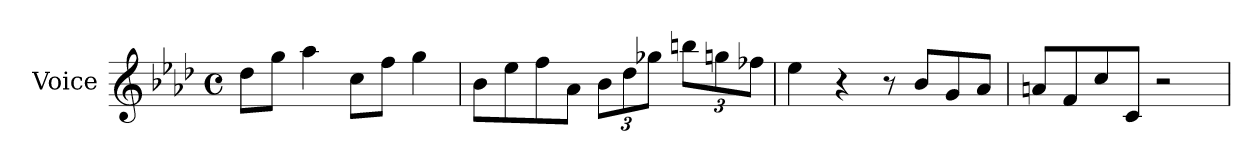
**kern
*part1
*staff1
*I"Voice
*I'Voice
*clefG2
*k[b-e-a-d-]
*M4/4
*met(c)
=1
8dd-\L
8gg\J
4aa-\
8cc\L
8ff\J
4gg\
=2
8b-\L
8ee-\
8ff\
8a-\J
12b-\L
12dd-\
12gg-X\J
12bbn\L
12ggn\
12ff-X\J
=3
4ee-\
4r
8r
8b-/L
8g/
8a-/J
=4
8an/L
8f/
8cc/
8c/J
2rcc
=
*-
